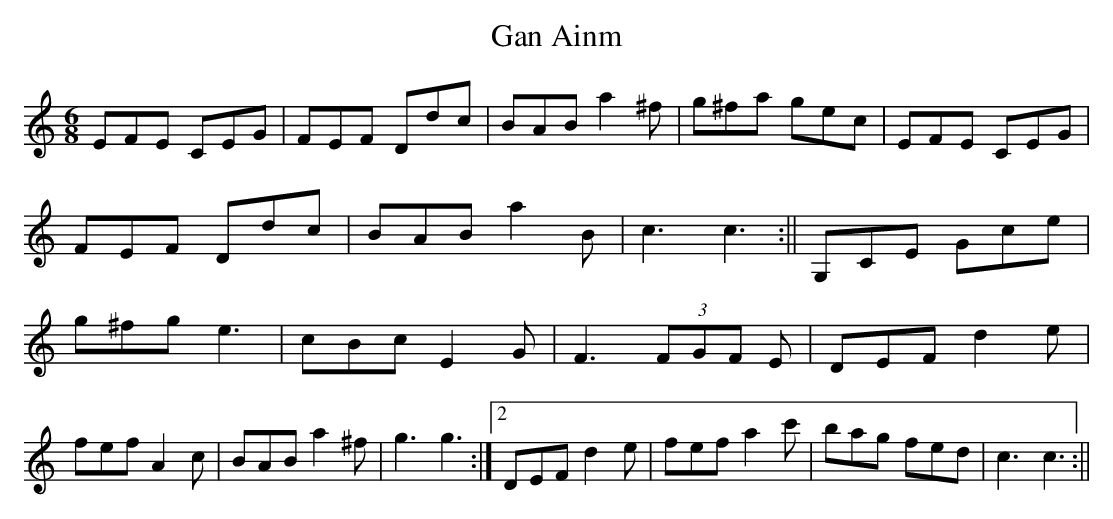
X:1
T:Gan Ainm
M:6/8
L:1/8
K:C
EFE CEG|FEF Ddc|BAB a2^f|g^fa gec|\
EFE CEG|FEF Ddc|BAB a2B|c3 c3:||\
G,CE Gce|g^fg e3|cBc E2G|F3 (3FGF E|\
1 DEF d2e|fef A2c|BAB a2^f|g3 g3:|2 DEF d2e|fef a2c'|bag fed|c3 c3:||
